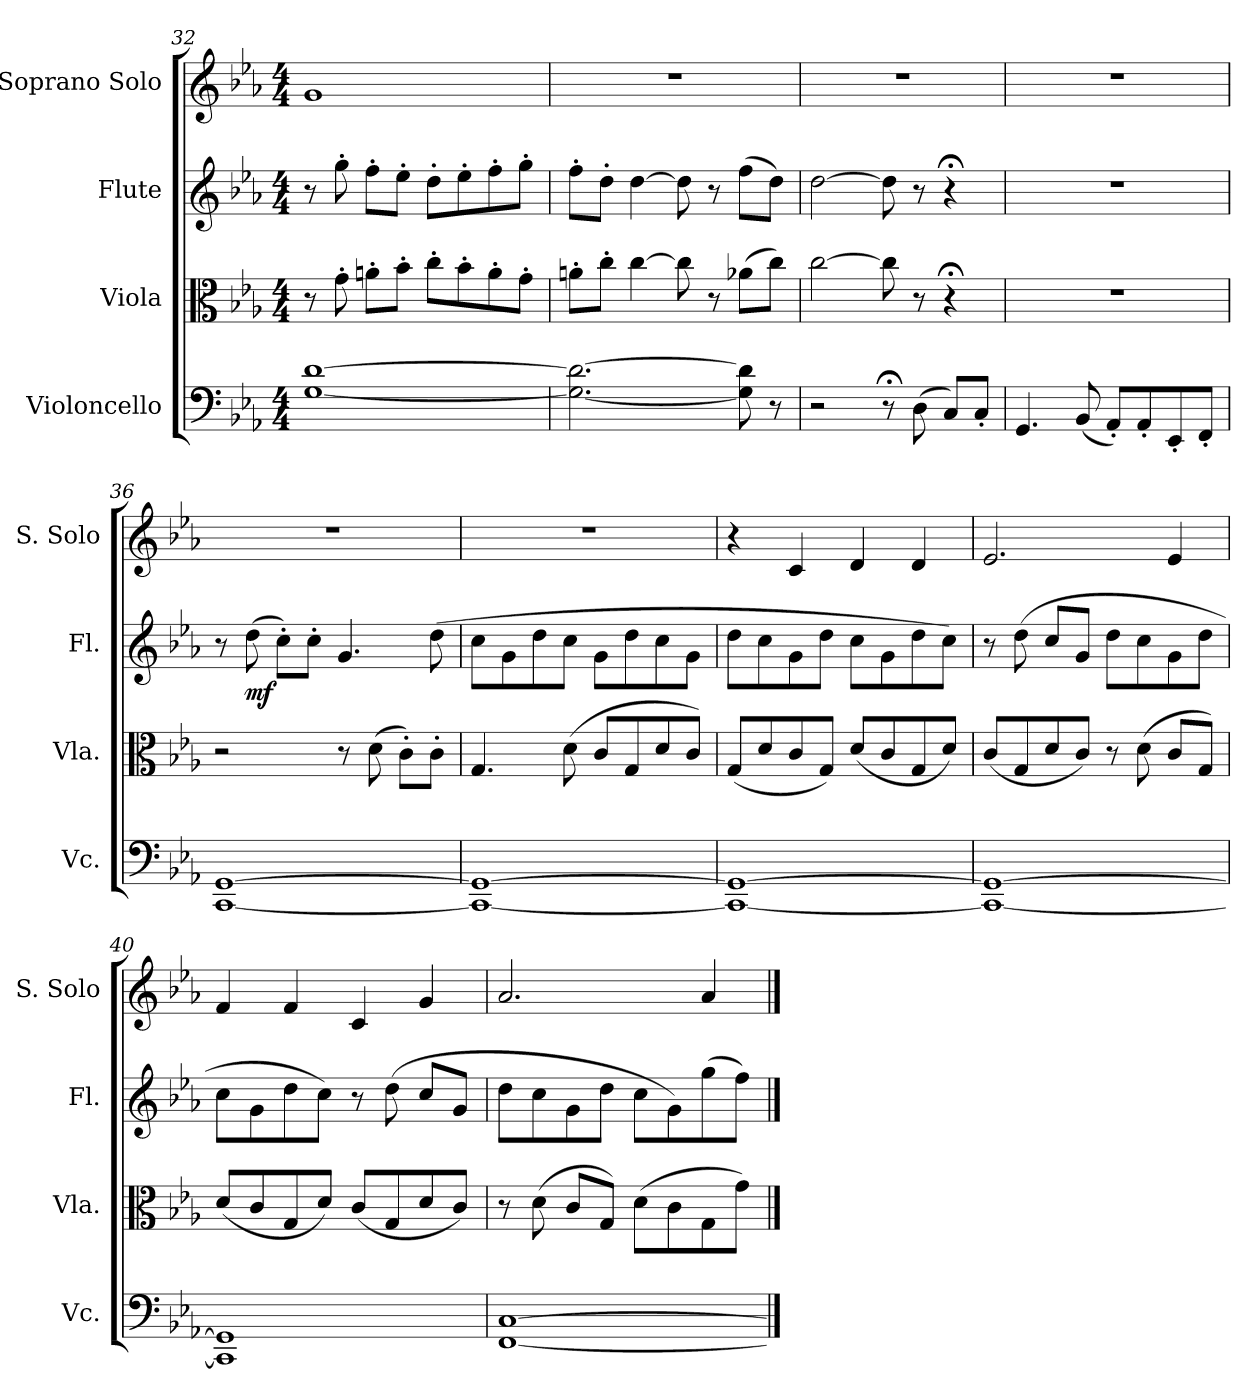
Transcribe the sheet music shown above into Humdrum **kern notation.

**kern	**kern	**kern	**dynam	**kern
*part4	*part3	*part2	*part2	*part1
*staff4	*staff3	*staff2	*staff2	*staff1
*I"Violoncello	*I"Viola	*I"Flute	*	*I"Soprano Solo
*I'Vc.	*I'Vla.	*I'Fl.	*	*I'S. Solo
*clefF4	*clefC3	*clefG2	*	*clefG2
*k[b-e-a-]	*k[b-e-a-]	*k[b-e-a-]	*	*k[b-e-a-]
*E-:	*E-:	*E-:	*	*E-:
*M4/4	*M4/4	*M4/4	*	*M4/4
*MM114	*MM114	*MM114	*	*MM114
=32	=32	=32	=32	=32
[1G [1d	8r	8r	.	1g
.	8g'	8gg'	.	.
.	8an'L	8ff'L	.	.
.	8b-'J	8ee-'J	.	.
.	8cc'L	8dd'L	.	.
.	8b-'	8ee-'	.	.
.	8a'	8ff'	.	.
.	8g'J	8gg'J	.	.
=33	=33	=33	=33	=33
2.G_ 2.d_	8an'L	8ff'L	.	1r
.	8cc'J	8dd'J	.	.
.	[4cc	[4dd	.	.
.	8cc]	8dd]	.	.
.	8r	8r	.	.
8G] 8d]	(8a-XL	(8ffL	.	.
8r	8ccJ)	8ddJ)	.	.
=34	=34	=34	=34	=34
2r	[2cc	[2dd	.	1r
8r;<	8cc]	8dd]	.	.
(8D	8r	8r	.	.
8CL)	4r;<	4r;<	.	.
8C'J	.	.	.	.
=35	=35	=35	=35	=35
4.GG	1r	1r	.	1r
(8BB-	.	.	.	.
8AA-'L)	.	.	.	.
8AA-'	.	.	.	.
8EE-'	.	.	.	.
8FF'J	.	.	.	.
=36	=36	=36	=36	=36
[1CC [1GG	2r	8r	.	1r
.	.	(8dd	mf	.
.	.	8cc'L)	.	.
.	.	8cc'J	.	.
.	8r	4.g	.	.
.	(8d	.	.	.
.	8c'L)	.	.	.
.	8c'J	(8dd	.	.
=37	=37	=37	=37	=37
1CC_ 1GG_	4.G	8ccL	.	1r
.	.	8g	.	.
.	.	8dd	.	.
.	(8d	8ccJ	.	.
.	8cL	8gL	.	.
.	8G	8dd	.	.
.	8d	8cc	.	.
.	8cJ)	8gJ	.	.
=38	=38	=38	=38	=38
1CC_ 1GG_	(8GL	8ddL	.	4r
.	8d	8cc	.	.
.	8c	8g	.	4c
.	8GJ)	8ddJ	.	.
.	(8dL	8ccL	.	4d
.	8c	8g	.	.
.	8G	8dd	.	4d
.	8dJ)	8ccJ)	.	.
=39	=39	=39	=39	=39
1CC_ 1GG_	(8cL	8r	.	2.e-
.	8G	(8dd	.	.
.	8d	8ccL	.	.
.	8cJ)	8gJ	.	.
.	8r	8ddL	.	.
.	(8d	8cc	.	.
.	8cL	8g	.	4e-
.	8GJ)	8ddJ	.	.
=40	=40	=40	=40	=40
1CC] 1GG]	(8dL	8ccL	.	4f
.	8c	8g	.	.
.	8G	8dd	.	4f
.	8dJ)	8ccJ)	.	.
.	(8cL	8r	.	4c
.	8G	(8dd	.	.
.	8d	8ccL	.	4g
.	8cJ)	8gJ	.	.
=41	=41	=41	=41	=41
[1FF [1C	8r	8ddL	.	2.a-
.	(8d	8cc	.	.
.	8cL	8g	.	.
.	8GJ)	8ddJ	.	.
.	(8dL	8ccL	.	.
.	8c	8g)	.	.
.	8G	(8gg	.	4a-
.	8gJ)	8ffJ)	.	.
==	==	==	==	==
*-	*-	*-	*-	*-
